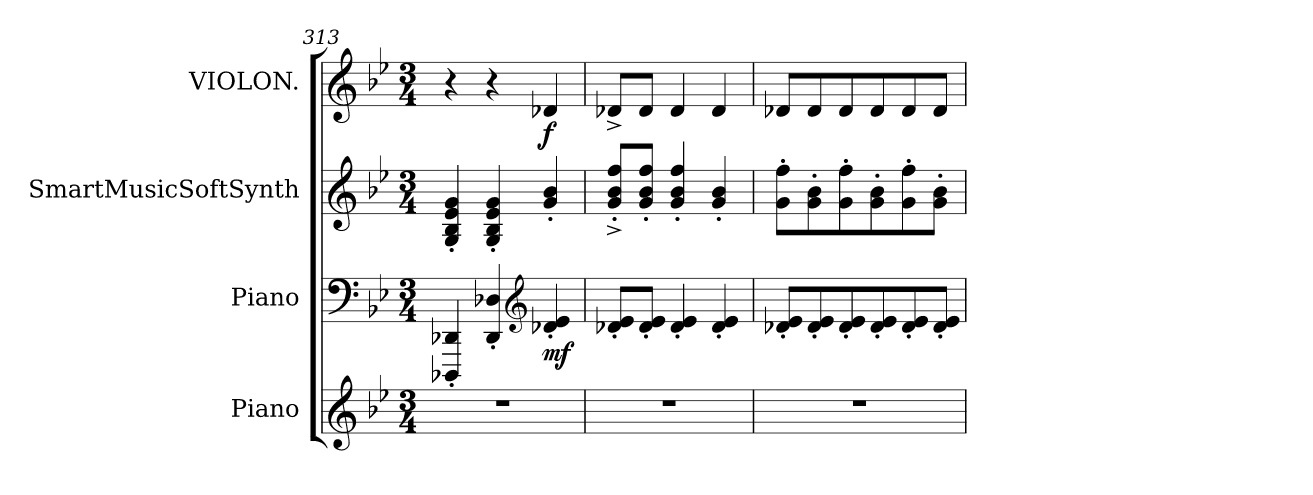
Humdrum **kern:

**kern	**kern	**dynam	**kern	**kern	**dynam
*part4	*part3	*part3	*part2	*part1	*part1
*staff4	*staff3	*staff3	*staff2	*staff1	*staff1
*I"Piano	*I"Piano	*	*I"SmartMusicSoftSynth	*I"VIOLON.	*
*I'P.	*	*	*	*	*
*clefG2	*clefF4	*	*clefG2	*clefG2	*
*k[b-e-]	*k[b-e-]	*	*k[b-e-]	*k[b-e-]	*
*M3/4	*M3/4	*	*M3/4	*M3/4	*
=313	=313	=313	=313	=313	=313
2.r	4DDD-X'/ 4DD-X'/	.	4G'/ 4B-'/ 4e-'/ 4g'/	4r	.
.	4DD-'/ 4D-X'/	.	4G'/ 4B-'/ 4e-'/ 4g'/	4r	.
*	*clefG2	*	*	*	*
.	4d-X'/ 4e-'/	mf	4g'/ 4b-'/	4d-X/	f
=314	=314	=314	=314	=314	=314
2.r	8d-X'/ 8e-'/L	.	8g'^/ 8b-'^/ 8ff'^/L	8d-X^/L	.
.	8d-'/ 8e-'/J	.	8g'/ 8b-'/ 8ff'/J	8d-/J	.
.	4d-'/ 4e-'/	.	4g'/ 4b-'/ 4ff'/	4d-/	.
.	4d-'/ 4e-'/	.	4g'/ 4b-'/	4d-/	.
!!LO:LB:g=z
=315	=315	=315	=315	=315	=315
2.r	8d-X'/ 8e-'/L	.	8g'\ 8ff'\L	8d-X/L	.
.	8d-'/ 8e-'/	.	8g'\ 8b-'\	8d-/	.
.	8d-'/ 8e-'/	.	8g'\ 8ff'\	8d-/	.
.	8d-'/ 8e-'/	.	8g'\ 8b-'\	8d-/	.
.	8d-'/ 8e-'/	.	8g'\ 8ff'\	8d-/	.
.	8d-'/ 8e-'/J	.	8g'\ 8b-'\J	8d-/J	.
=	=	=	=	=	=
*-	*-	*-	*-	*-	*-
